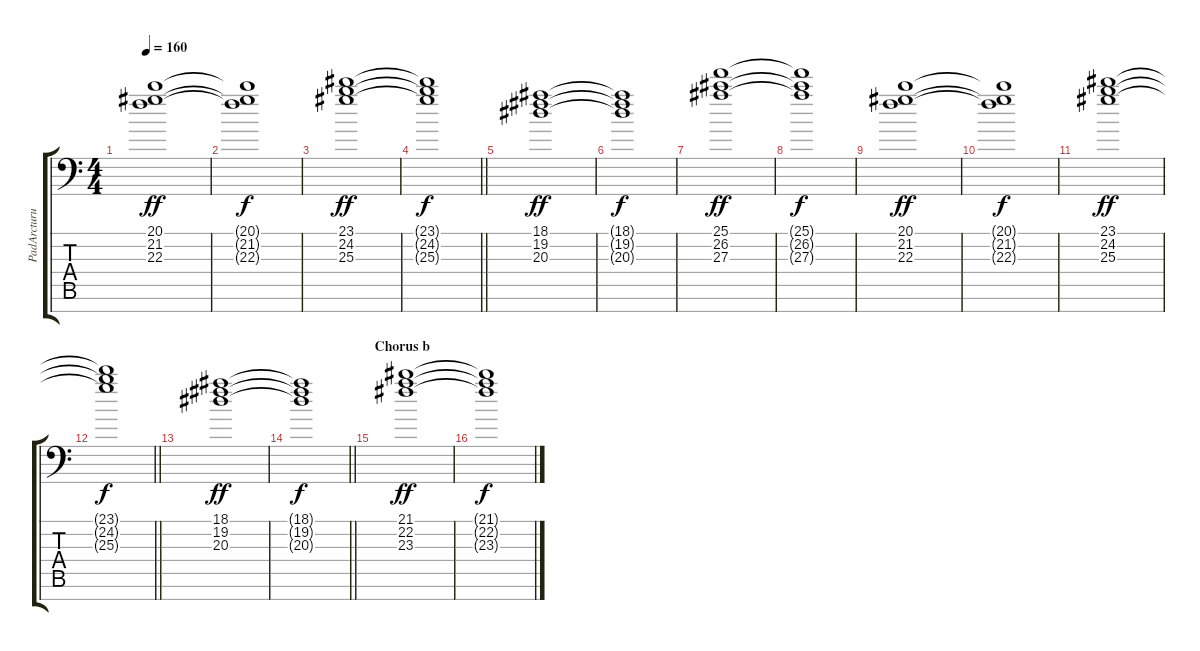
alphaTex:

\track ("PadArcturus" "PadArcturu") {instrument pad3polysynth}
\staff {score tabs}
\tuning (E4 B3 G3 D3 A2 E2 C-1) {hide}
\ts (4 4)
\tempo 160
\clef f4
\ks c
(20.1 21.2 22.3).1{dy ff} |
(20.1{t} 21.2{t} 22.3{t}).1{dy f} |
(23.1 24.2 25.3).1{dy ff} |
\barLineRight lightlight
(23.1{t} 24.2{t} 25.3{t}).1{dy f} |
(18.1 19.2 20.3).1{dy ff} |
(18.1{t} 19.2{t} 20.3{t}).1{dy f} |
(25.1 26.2 27.3).1{dy ff} |
(25.1{t} 26.2{t} 27.3{t}).1{dy f} |
(20.1 21.2 22.3).1{dy ff} |
(20.1{t} 21.2{t} 22.3{t}).1{dy f} |
(23.1 24.2 25.3).1{dy ff} |
\barLineRight lightlight
(23.1{t} 24.2{t} 25.3{t}).1{dy f} |
(18.1 19.2 20.3).1{dy ff} |
\barLineRight lightlight
(18.1{t} 19.2{t} 20.3{t}).1{dy f} |
\section ("" "Chorus b")
(21.1 22.2 23.3).1{dy ff} |
(21.1{t} 22.2{t} 23.3{t}).1{dy f}
